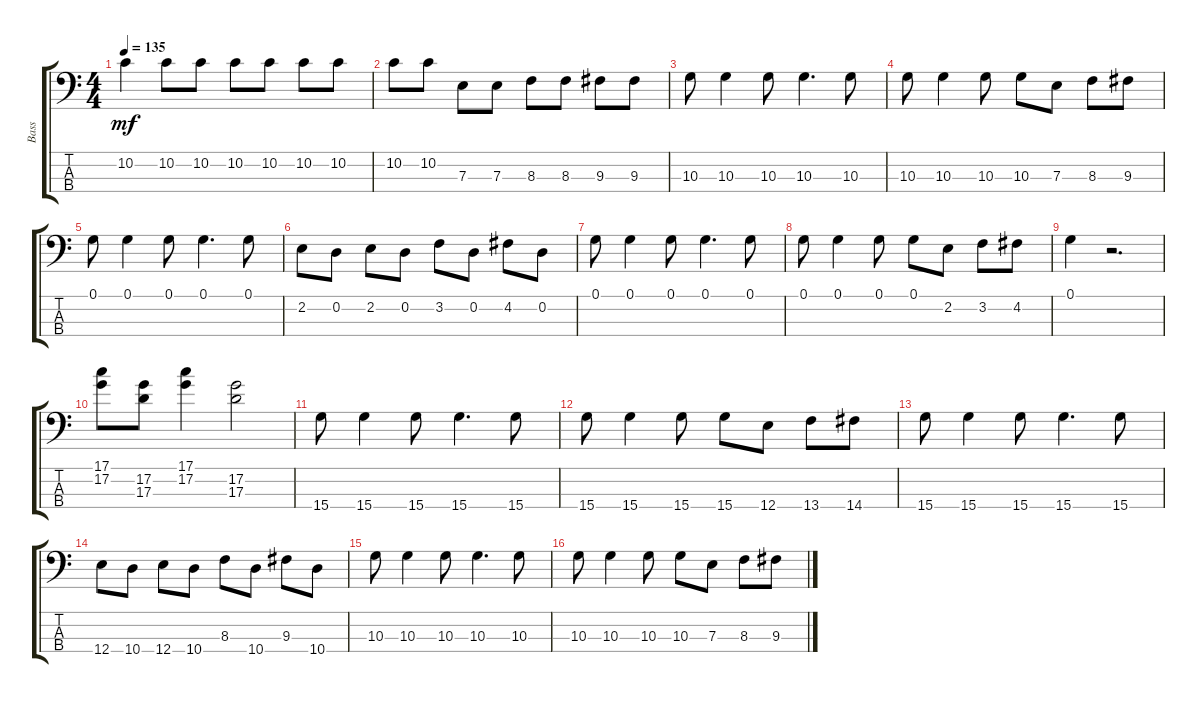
\track ("Bass" "Bass") {instrument electricbasspick}
\staff {score tabs}
\tuning (G2 D2 A1 E1) {hide}
\ts (4 4)
\tempo 135
\clef f4
\ks c
10.2.4{dy mf} 10.2.8 10.2.8 10.2.8 10.2.8 10.2.8 10.2.8 |
10.2.8 10.2.8 7.3.8 7.3.8 8.3.8 8.3.8 9.3.8 9.3.8 |
10.3.8 10.3.4 10.3.8 10.3.4{d} 10.3.8 |
10.3.8 10.3.4 10.3.8 10.3.8 7.3.8 8.3.8 9.3.8 |
0.1.8 0.1.4 0.1.8 0.1.4{d} 0.1.8 |
2.2.8 0.2.8 2.2.8 0.2.8 3.2.8 0.2.8 4.2.8 0.2.8 |
0.1.8 0.1.4 0.1.8 0.1.4{d} 0.1.8 |
0.1.8 0.1.4 0.1.8 0.1.8 2.2.8 3.2.8 4.2.8 |
0.1.4 r.2{d} |
(17.1 17.2).8 (17.2 17.3).8 (17.1 17.2).4 (17.2 17.3).2 |
15.4.8 15.4.4 15.4.8 15.4.4{d} 15.4.8 |
15.4.8 15.4.4 15.4.8 15.4.8 12.4.8 13.4.8 14.4.8 |
15.4.8 15.4.4 15.4.8 15.4.4{d} 15.4.8 |
12.4.8 10.4.8 12.4.8 10.4.8 8.3.8 10.4.8 9.3.8 10.4.8 |
10.3.8 10.3.4 10.3.8 10.3.4{d} 10.3.8 |
10.3.8 10.3.4 10.3.8 10.3.8 7.3.8 8.3.8 9.3.8
